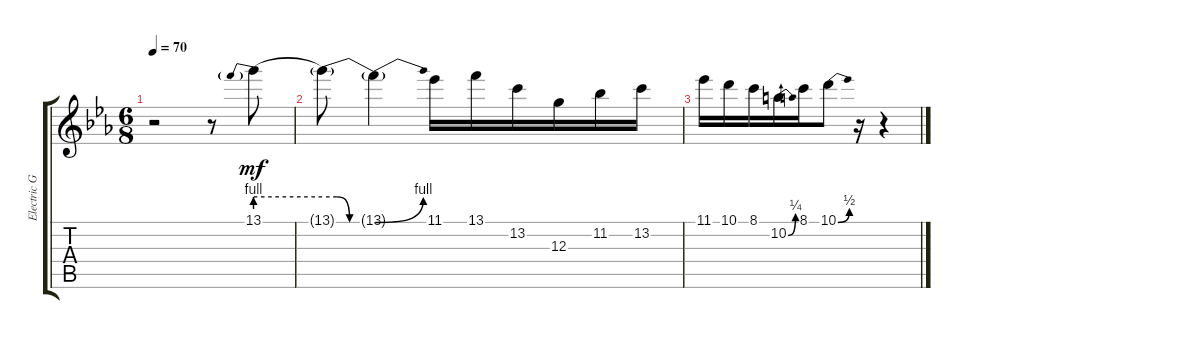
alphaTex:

\track ("Electric Guitar" "Electric G") {instrument electricguitarclean}
\staff {score tabs}
\tuning (E4 B3 G3 D3 A2 E2) {hide}
\ts (6 8)
\tempo 70
\clef g2
\ks cminor
r.2{dy mf instrument electricguitarclean} r.8 13.1{be (prebend 0 4 60 4)}.8 |
13.1{be (custom 0 4 15 4 30 0 60 0) t}.8 13.1{be (bend 0 0 60 4) t}.4 11.1.16 13.1.16 13.2.16 12.3.16 11.2.16 13.2.16 |
11.1.16 10.1.16 8.1.16 10.2{be (bend 0 0 60 1)}.16 8.1.16 10.1{be (bend 0 0 60 2)}.8 r.16 r.4
